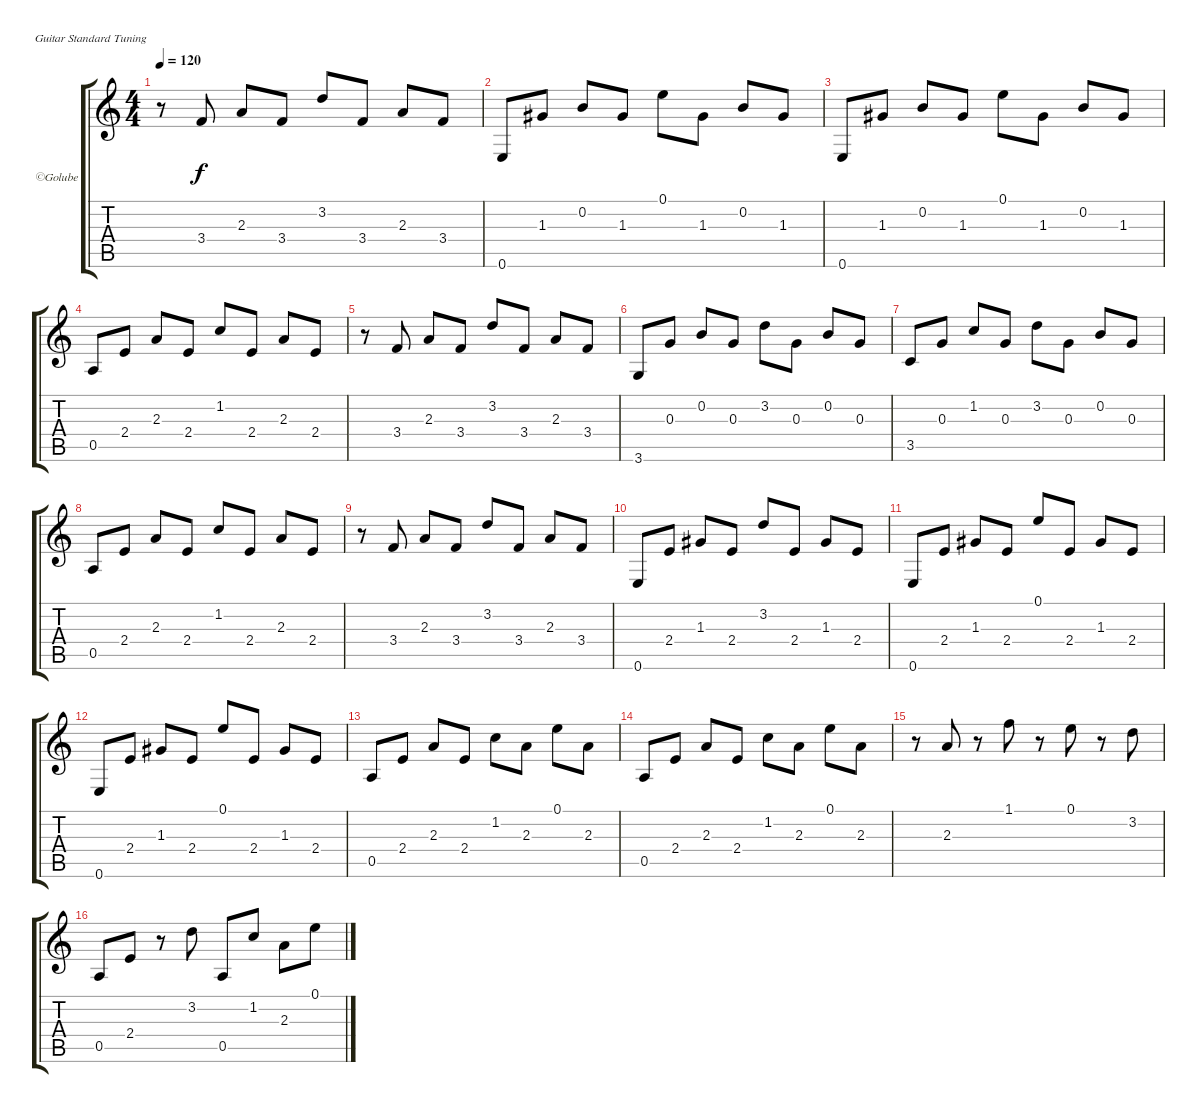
\bracketExtendMode groupsimilarinstruments
\firstSystemTrackNameOrientation horizontal
\otherSystemsTrackNameOrientation horizontal
\track (" Golubev Vlad" " ©Golube") {instrument acousticguitarsteel}
\staff {score tabs}
\tuning (E4 B3 G3 D3 A2 E2)
\ts (4 4)
\tempo 120
\clef g2
\ks c
r.8{dy f} 3.4.8 2.3.8 3.4.8 3.2.8 3.4.8 2.3.8 3.4.8 |
0.6.8 1.3.8 0.2.8 1.3.8 0.1.8 1.3.8 0.2.8 1.3.8 |
0.6.8 1.3.8 0.2.8 1.3.8 0.1.8 1.3.8 0.2.8 1.3.8 |
0.5.8 2.4.8 2.3.8 2.4.8 1.2.8 2.4.8 2.3.8 2.4.8 |
r.8 3.4.8 2.3.8 3.4.8 3.2.8 3.4.8 2.3.8 3.4.8 |
3.6.8 0.3.8 0.2.8 0.3.8 3.2.8 0.3.8 0.2.8 0.3.8 |
3.5.8 0.3.8 1.2.8 0.3.8 3.2.8 0.3.8 0.2.8 0.3.8 |
0.5.8 2.4.8 2.3.8 2.4.8 1.2.8 2.4.8 2.3.8 2.4.8 |
r.8 3.4.8 2.3.8 3.4.8 3.2.8 3.4.8 2.3.8 3.4.8 |
0.6.8 2.4.8 1.3.8 2.4.8 3.2.8 2.4.8 1.3.8 2.4.8 |
0.6.8 2.4.8 1.3.8 2.4.8 0.1.8 2.4.8 1.3.8 2.4.8 |
0.6.8 2.4.8 1.3.8 2.4.8 0.1.8 2.4.8 1.3.8 2.4.8 |
0.5.8 2.4.8 2.3.8 2.4.8 1.2.8 2.3.8 0.1.8 2.3.8 |
0.5.8 2.4.8 2.3.8 2.4.8 1.2.8 2.3.8 0.1.8 2.3.8 |
r.8 2.3.8 r.8 1.1.8 r.8 0.1.8 r.8 3.2.8 |
0.5.8 2.4.8 r.8 3.2.8 0.5.8 1.2.8 2.3.8 0.1.8
